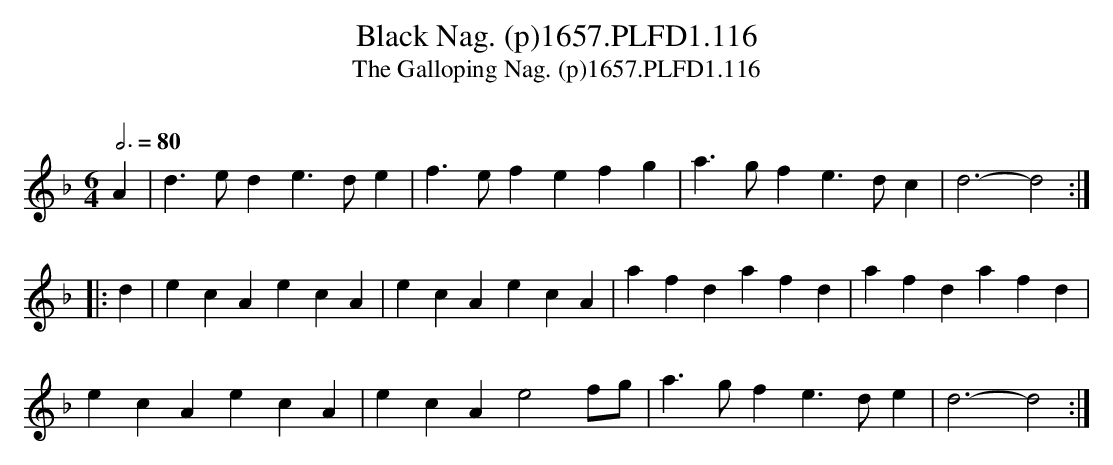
X:1
T:Black Nag. (p)1657.PLFD1.116
T:Galloping Nag. (p)1657.PLFD1.116, The
M:6/4
L:1/4
Q:3/4=80
O:
K:Dm
A| d>ed e>de| f>ef efg| a>gf e>dc| d3-d2 :|
|:d|ecA ecA| ecA ecA|afd afd|afd afd|
ecA ecA|ecA e2 f/g/|a>gf e>de| d3-d2:|
